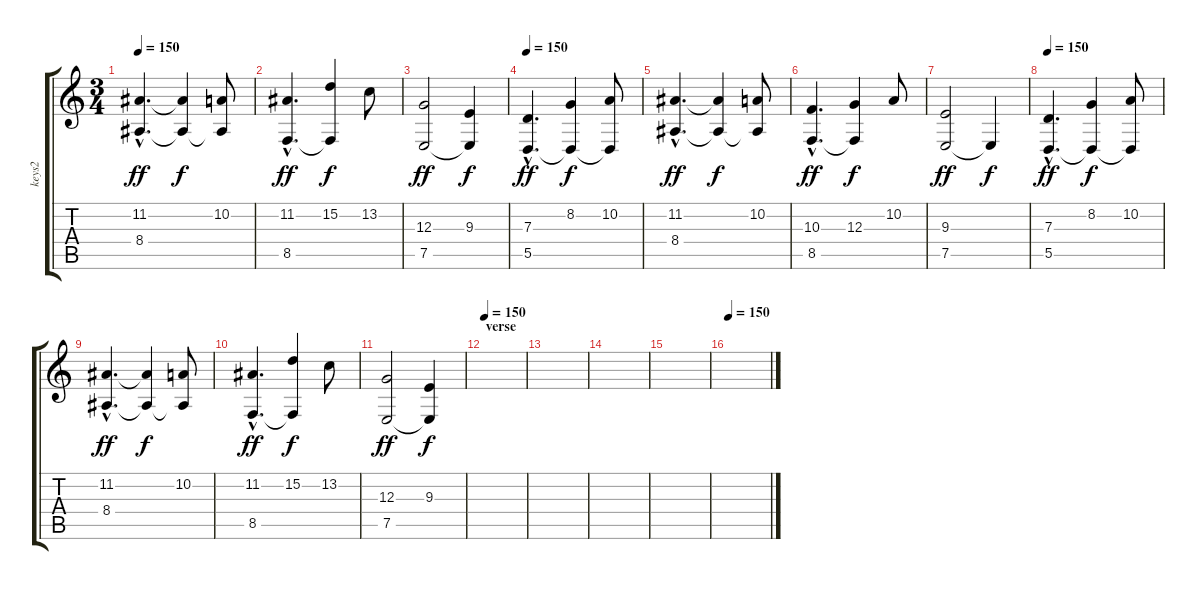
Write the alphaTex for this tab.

\track ("keys2" "keys2") {instrument stringensemble1}
\staff {score tabs}
\tuning (E4 B3 G3 D3 A2 D2) {hide}
\ts (3 4)
\tempo 150
\clef g2
\ks c
(11.2{hac} 8.4{hac}).4{d dy ff} (11.2{t} 8.4{t}).4{dy f} (10.2 8.4{t}).8 |
(11.2{hac} 8.5{hac}).4{d dy ff} (15.2 8.5{t}).4{dy f} 13.2.8 |
(12.3 7.5).2{dy ff} (9.3 7.5{t}).4{dy f} |
\tempo 150
(7.3{hac} 5.5{hac}).4{d dy ff} (8.2 5.5{t}).4{dy f} (10.2 5.5{t}).8 |
(11.2{hac} 8.4{hac}).4{d dy ff} (11.2{t} 8.4{t}).4{dy f} (10.2 8.4{t}).8 |
(10.3{hac} 8.5{hac}).4{d dy ff} (12.3 8.5{t}).4{dy f} 10.2.8 |
(9.3 7.5).2{dy ff} 7.5{t}.4{dy f} |
\tempo 150
(7.3{hac} 5.5{hac}).4{d dy ff} (8.2 5.5{t}).4{dy f} (10.2 5.5{t}).8 |
(11.2{hac} 8.4{hac}).4{d dy ff} (11.2{t} 8.4{t}).4{dy f} (10.2 8.4{t}).8 |
(11.2{hac} 8.5{hac}).4{d dy ff} (15.2 8.5{t}).4{dy f} 13.2.8 |
(12.3 7.5).2{dy ff} (9.3 7.5{t}).4{dy f} |
\section ("" "verse")
\tempo 150
|
|
|
|
\tempo 150
